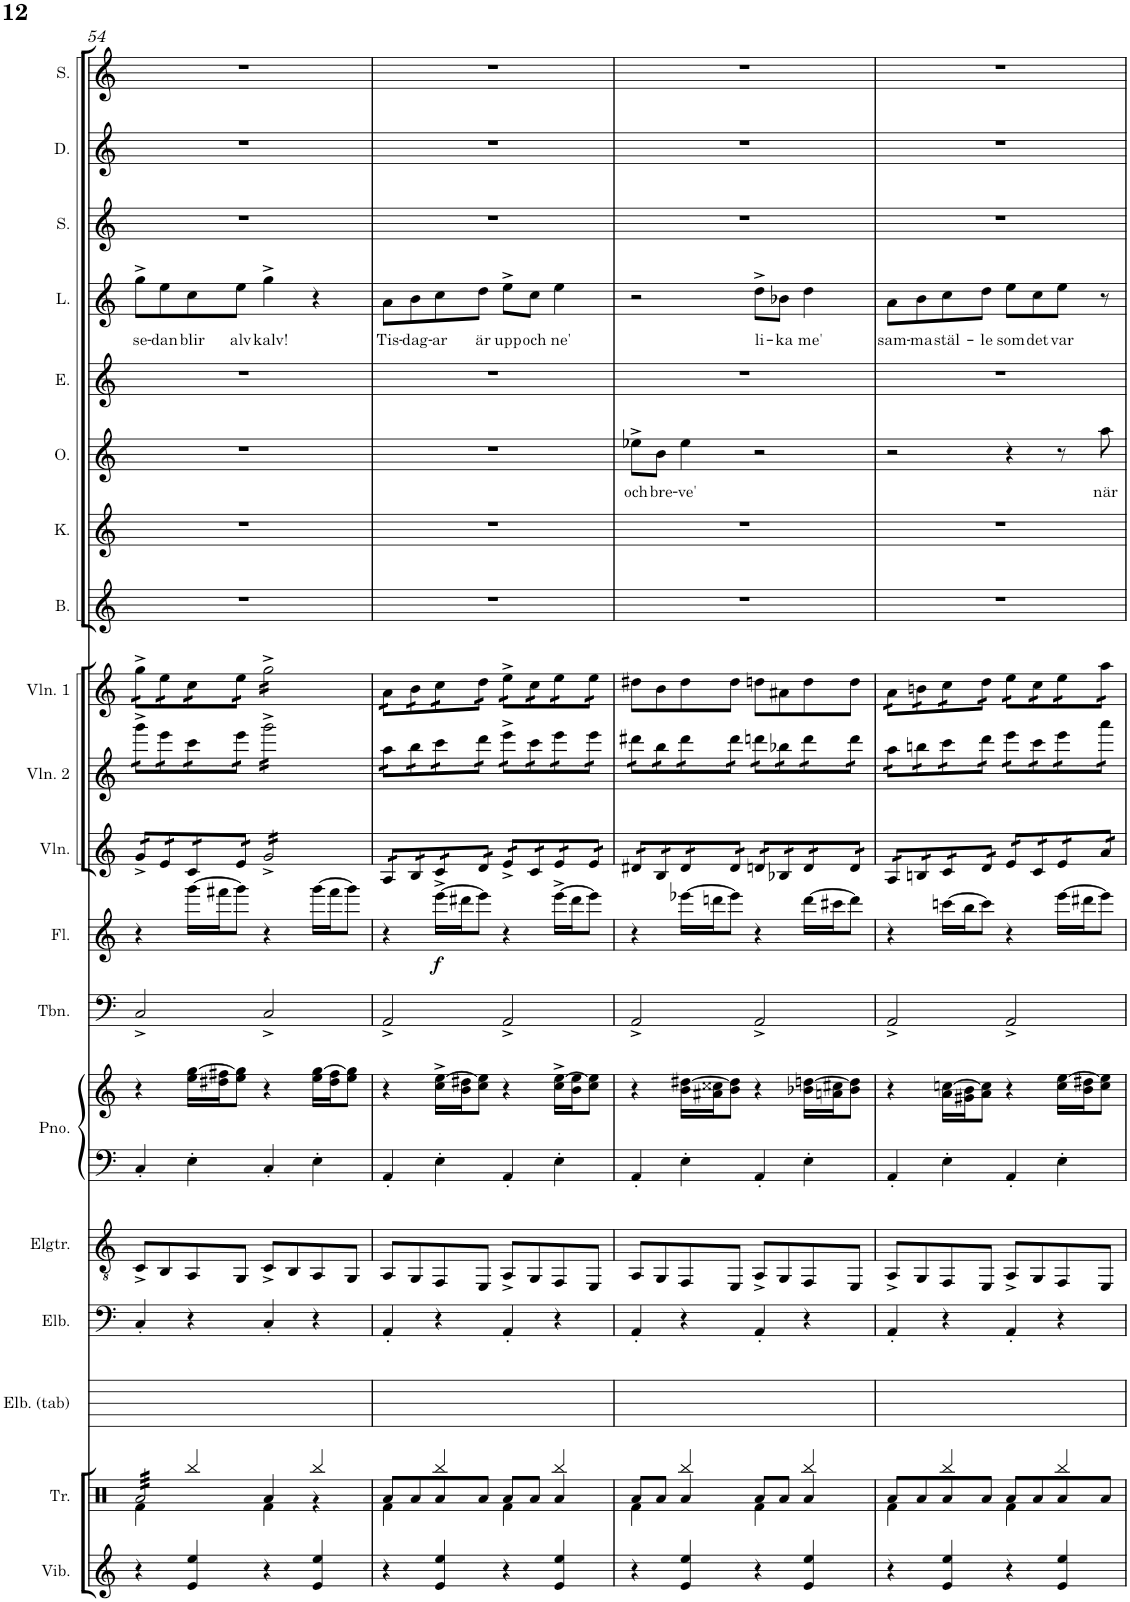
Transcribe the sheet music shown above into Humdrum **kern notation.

**kern	**kern	**kern	**kern	**kern	**kern	**kern	**dynam	**kern	**kern	**kern	**kern	**text	**kern	**text
*part11	*part10	*part9	*part8	*part8	*part7	*part6	*part6	*part5	*part4	*part3	*part2	*part2	*part1	*part1
*staff12	*staff11	*staff10	*staff9	*staff8	*staff7	*staff6	*staff6	*staff5	*staff4	*staff3	*staff2	*staff2	*staff1	*staff1
*I"Vibrafon	*I"Elbas	*I"Elgitarr	*I"Piano	*	*I"Trombon	*I"Tvärflöjt	*	*I"Violin	*I"Violin 2	*I"Violin 1	*I"Orwen	*	*I"Libby	*
*I'Vib.	*I'Elb.	*I'Elgtr.	*I'Pno.	*	*I'Tbn.	*	*	*I'Vln.	*I'Vln. 2	*I'Vln. 1	*I'O.	*	*I'L.	*
!!LO:PB:g=z
*clefG2	*clefF4	*clefGv2	*clefF4	*clefG2	*clefF4	*clefG2	*	*clefG2	*clefG2	*clefG2	*clefG2	*	*clefG2	*
*	*Trd7c12	*	*	*	*	*	*	*	*	*	*	*	*	*
*k[]	*k[]	*k[]	*k[]	*k[]	*k[]	*k[]	*	*k[]	*k[]	*k[]	*k[]	*	*k[]	*
*M4/4	*M4/4	*M4/4	*M4/4	*M4/4	*M4/4	*M4/4	*	*M4/4	*M4/4	*M4/4	*M4/4	*	*M4/4	*
=54	=54	=54	=54	=54	=54	=54	=54	=54	=54	=54	=54	=54	=54	=54
!	!	!	!	!	!	!	!	!	!	!	!	!	!	!LO:LY:b
*	*	*	*	*	*	*	*	*tremolo	*	*	*	*	*	*
*	*	*	*	*	*	*	*	*	*tremolo	*	*	*	*	*
*	*	*	*	*	*	*	*	*	*	*tremolo	*	*	*	*
4r	4C'/	8C^/L	4C'/	4r	2C^/	4r	.	16g^/LL	16ggg^\LL	16gg^\LL	1r	.	8gg^\L	se-
.	.	.	.	.	.	.	.	16g^/	16ggg^\	16gg^\	.	.	.	.
!	!	!	!	!	!	!	!	!	!	!	!	!	!	!LO:LY:b
.	.	8BB/	.	.	.	.	.	16e/	16eee\	16ee\	.	.	8ee\	-dan
.	.	.	.	.	.	.	.	16e/	16eee\	16ee\	.	.	.	.
!	!	!	!	!	!	!	!	!	!	!	!	!	!	!LO:LY:b
4e/ 4ee/	4r	8AA/	4E'\	16ee\ [16gg\LL	.	[16ggg\LL	.	16c/	16ccc\	16cc\	.	.	8cc\	blir
.	.	.	.	16dd#X\ 16ff#X\J	.	16fff#X\J	.	16c/	16ccc\	16cc\	.	.	.	.
!	!	!	!	!	!	!	!	!	!	!	!	!	!	!LO:LY:b
.	.	8GG/J	.	8ee\ 8gg\]J	.	8ggg\J]	.	16e/	16eee\	16ee\	.	.	8ee\J	alv
.	.	.	.	.	.	.	.	16e/JJ	16eee\JJ	16ee\JJ	.	.	.	.
!	!	!	!	!	!	!	!	!	!	!	!	!	!	!LO:LY:b
4r	4C'/	8C^/L	4C'/	4r	2C^/	4r	.	16g^/LL	16ggg^\LL	16gg^\LL	.	.	4gg^\	kalv!
.	.	.	.	.	.	.	.	16g^/	16ggg^\	16gg^\	.	.	.	.
.	.	8BB/	.	.	.	.	.	16g^/	16ggg^\	16gg^\	.	.	.	.
.	.	.	.	.	.	.	.	16g^/	16ggg^\	16gg^\	.	.	.	.
4e/ 4ee/	4r	8AA/	4E'\	16ee\ [16gg\LL	.	[16ggg\LL	.	16g^/	16ggg^\	16gg^\	.	.	4r	.
.	.	.	.	16dd#\ 16ff#\J	.	16fff#\J	.	16g^/	16ggg^\	16gg^\	.	.	.	.
.	.	8GG/J	.	8ee\ 8gg\]J	.	8ggg\J]	.	16g^/	16ggg^\	16gg^\	.	.	.	.
.	.	.	.	.	.	.	.	16g^/JJ	16ggg^\JJ	16gg^\JJ	.	.	.	.
=55	=55	=55	=55	=55	=55	=55	=55	=55	=55	=55	=55	=55	=55	=55
!	!	!	!	!	!	!	!	!	!	!	!	!	!	!LO:LY:b
4r	4AA'/	8AA/L	4AA'/	4r	2AA^/	4r	.	16A/LL	16aa\LL	16a\LL	1r	.	8a\L	Tis-
.	.	.	.	.	.	.	.	16A/	16aa\	16a\	.	.	.	.
!	!	!	!	!	!	!	!	!	!	!	!	!	!	!LO:LY:b
.	.	8GG/	.	.	.	.	.	16B/	16bb\	16b\	.	.	8b\	-dag-
.	.	.	.	.	.	.	.	16B/	16bb\	16b\	.	.	.	.
!	!	!	!	!	!	!	!LO:DY:b	!	!	!	!	!	!	!LO:LY:b
4e/ 4ee/	4r	8FF/	4E'\	16cc\^ [16ee\^LL	.	[16eee^\LL	f	16c/	16ccc\	16cc\	.	.	8cc\	-ar
.	.	.	.	16b\ 16dd#X\J	.	16ddd#X\J	.	16c/	16ccc\	16cc\	.	.	.	.
!	!	!	!	!	!	!	!	!	!	!	!	!	!	!LO:LY:b
.	.	8EE/J	.	8cc\ 8ee\]J	.	8eee\J]	.	16d/	16ddd\	16dd\	.	.	8dd\J	är
.	.	.	.	.	.	.	.	16d/JJ	16ddd\JJ	16dd\JJ	.	.	.	.
!	!	!	!	!	!	!	!	!	!	!	!	!	!	!LO:LY:b
4r	4AA'/	8AA^/L	4AA'/	4r	2AA^/	4r	.	16e^/LL	16eee^\LL	16ee^\LL	.	.	8ee^\L	upp
.	.	.	.	.	.	.	.	16e^/	16eee^\	16ee^\	.	.	.	.
!	!	!	!	!	!	!	!	!	!	!	!	!	!	!LO:LY:b
.	.	8GG/	.	.	.	.	.	16c/	16ccc\	16cc\	.	.	8cc\J	och
.	.	.	.	.	.	.	.	16c/	16ccc\	16cc\	.	.	.	.
!	!	!	!	!	!	!	!	!	!	!	!	!	!	!LO:LY:b
4e/ 4ee/	4r	8FF/	4E'\	16cc\^ [16ee\^LL	.	[16eee^\LL	.	16e/	16eee\	16ee\	.	.	4ee\	ne'
.	.	.	.	16b\ 16ee\J	.	16ddd#\J	.	16e/	16eee\	16ee\	.	.	.	.
.	.	8EE/J	.	8cc\ 8ee\]J	.	8eee\J]	.	16e/	16eee\	16ee\	.	.	.	.
.	.	.	.	.	.	.	.	16e/JJ	16eee\JJ	16ee\JJ	.	.	.	.
*	*	*	*	*	*	*	*	*	*	*Xtremolo	*	*	*	*
=56	=56	=56	=56	=56	=56	=56	=56	=56	=56	=56	=56	=56	=56	=56
!	!	!	!	!	!	!	!	!	!	!	!	!LO:LY:b	!	!
4r	4AA'/	8AA/L	4AA'/	4r	2AA^/	4r	.	16d#X/LL	16ddd#X\LL	8dd#X\L	8ee-X^\L	och	2r	.
.	.	.	.	.	.	.	.	16d#X/	16ddd#X\	.	.	.	.	.
!	!	!	!	!	!	!	!	!	!	!	!	!LO:LY:b	!	!
.	.	8GG/	.	.	.	.	.	16B/	16bb\	8b\	8b\J	bre-	.	.
.	.	.	.	.	.	.	.	16B/	16bb\	.	.	.	.	.
!	!	!	!	!	!	!	!	!	!	!	!	!LO:LY:b	!	!
4e/ 4ee/	4r	8FF/	4E'\	16b\ [16dd#X\LL	.	[16eee-X\LL	.	16d#/	16ddd#\	8dd#\	4ee-\	-ve'	.	.
.	.	.	.	16a#X\ 16cc##X\J	.	16dddn\J	.	16d#/	16ddd#\	.	.	.	.	.
.	.	8EE/J	.	8b\ 8dd#\]J	.	8eee-\J]	.	16d#/	16ddd#\	8dd#\J	.	.	.	.
.	.	.	.	.	.	.	.	16d#/JJ	16ddd#\JJ	.	.	.	.	.
!	!	!	!	!	!	!	!	!	!	!	!	!	!	!LO:LY:b
4r	4AA'/	8AA^/L	4AA'/	4r	2AA^/	4r	.	16dn/LL	16dddn\LL	8ddn\L	2r	.	8dd^\L	li-
.	.	.	.	.	.	.	.	16dn/	16dddn\	.	.	.	.	.
!	!	!	!	!	!	!	!	!	!	!	!	!	!	!LO:LY:b
.	.	8GG/	.	.	.	.	.	16B-X/	16bb-X\	8a#X\	.	.	8b-X\J	-ka
.	.	.	.	.	.	.	.	16B-X/	16bb-X\	.	.	.	.	.
!	!	!	!	!	!	!	!	!	!	!	!	!	!	!LO:LY:b
4e/ 4ee/	4r	8FF/	4E'\	16b-X\ [16ddn\LL	.	[16ddd\LL	.	16d/	16ddd\	8dd\	.	.	4dd\	me'
.	.	.	.	16an\ 16cc#X\J	.	16ccc#X\J	.	16d/	16ddd\	.	.	.	.	.
.	.	8EE/J	.	8b-\ 8dd\]J	.	8ddd\J]	.	16d/	16ddd\	8dd\J	.	.	.	.
.	.	.	.	.	.	.	.	16d/JJ	16ddd\JJ	.	.	.	.	.
=57	=57	=57	=57	=57	=57	=57	=57	=57	=57	=57	=57	=57	=57	=57
!	!	!	!	!	!	!	!	!	!	!	!	!	!	!LO:LY:b
*	*	*	*	*	*	*	*	*	*	*tremolo	*	*	*	*
4r	4AA'/	8AA^/L	4AA'/	4r	2AA^/	4r	.	16A/LL	16aa\LL	16a\LL	2r	.	8a\L	sam-
.	.	.	.	.	.	.	.	16A/	16aa\	16a\	.	.	.	.
!	!	!	!	!	!	!	!	!	!	!	!	!	!	!LO:LY:b
.	.	8GG/	.	.	.	.	.	16Bn/	16bbn\	16bn\	.	.	8b\	-ma
.	.	.	.	.	.	.	.	16Bn/	16bbn\	16bn\	.	.	.	.
!	!	!	!	!	!	!	!	!	!	!	!	!	!	!LO:LY:b
4e/ 4ee/	4r	8FF/	4E'\	16a\ [16ccn\LL	.	[16cccn\LL	.	16c/	16ccc\	16cc\	.	.	8cc\	stäl-
.	.	.	.	16g#X\ 16b\J	.	16bb\J	.	16c/	16ccc\	16cc\	.	.	.	.
!	!	!	!	!	!	!	!	!	!	!	!	!	!	!LO:LY:b
.	.	8EE/J	.	8a\ 8cc\]J	.	8ccc\J]	.	16d/	16ddd\	16dd\	.	.	8dd\J	-le
.	.	.	.	.	.	.	.	16d/JJ	16ddd\JJ	16dd\JJ	.	.	.	.
!	!	!	!	!	!	!	!	!	!	!	!	!	!	!LO:LY:b
4r	4AA'/	8AA^/L	4AA'/	4r	2AA^/	4r	.	16e/LL	16eee\LL	16ee\LL	4r	.	8ee\L	som
.	.	.	.	.	.	.	.	16e/	16eee\	16ee\	.	.	.	.
!	!	!	!	!	!	!	!	!	!	!	!	!	!	!LO:LY:b
.	.	8GG/	.	.	.	.	.	16c/	16ccc\	16cc\	.	.	8cc\	det
.	.	.	.	.	.	.	.	16c/	16ccc\	16cc\	.	.	.	.
!	!	!	!	!	!	!	!	!	!	!	!	!	!	!LO:LY:b
4e/ 4ee/	4r	8FF/	4E'\	16cc\ [16ee\LL	.	[16eee\LL	.	16e/	16eee\	16ee\	8r	.	8ee\J	var
.	.	.	.	16b\ 16dd#X\J	.	16ddd#X\J	.	16e/	16eee\	16ee\	.	.	.	.
!	!	!	!	!	!	!	!	!	!	!	!	!LO:LY:b	!	!
.	.	8EE/J	.	8cc\ 8ee\]J	.	8eee\J]	.	16a/	16aaa\	16aa\	8aa\	när	8r	.
.	.	.	.	.	.	.	.	16a/JJ	16aaa\JJ	16aa\JJ	.	.	.	.
*	*	*	*	*	*	*	*	*	*	*Xtremolo	*	*	*	*
*	*	*	*	*	*	*	*	*	*Xtremolo	*	*	*	*	*
*	*	*	*	*	*	*	*	*Xtremolo	*	*	*	*	*	*
=	=	=	=	=	=	=	=	=	=	=	=	=	=	=
*-	*-	*-	*-	*-	*-	*-	*-	*-	*-	*-	*-	*-	*-	*-
